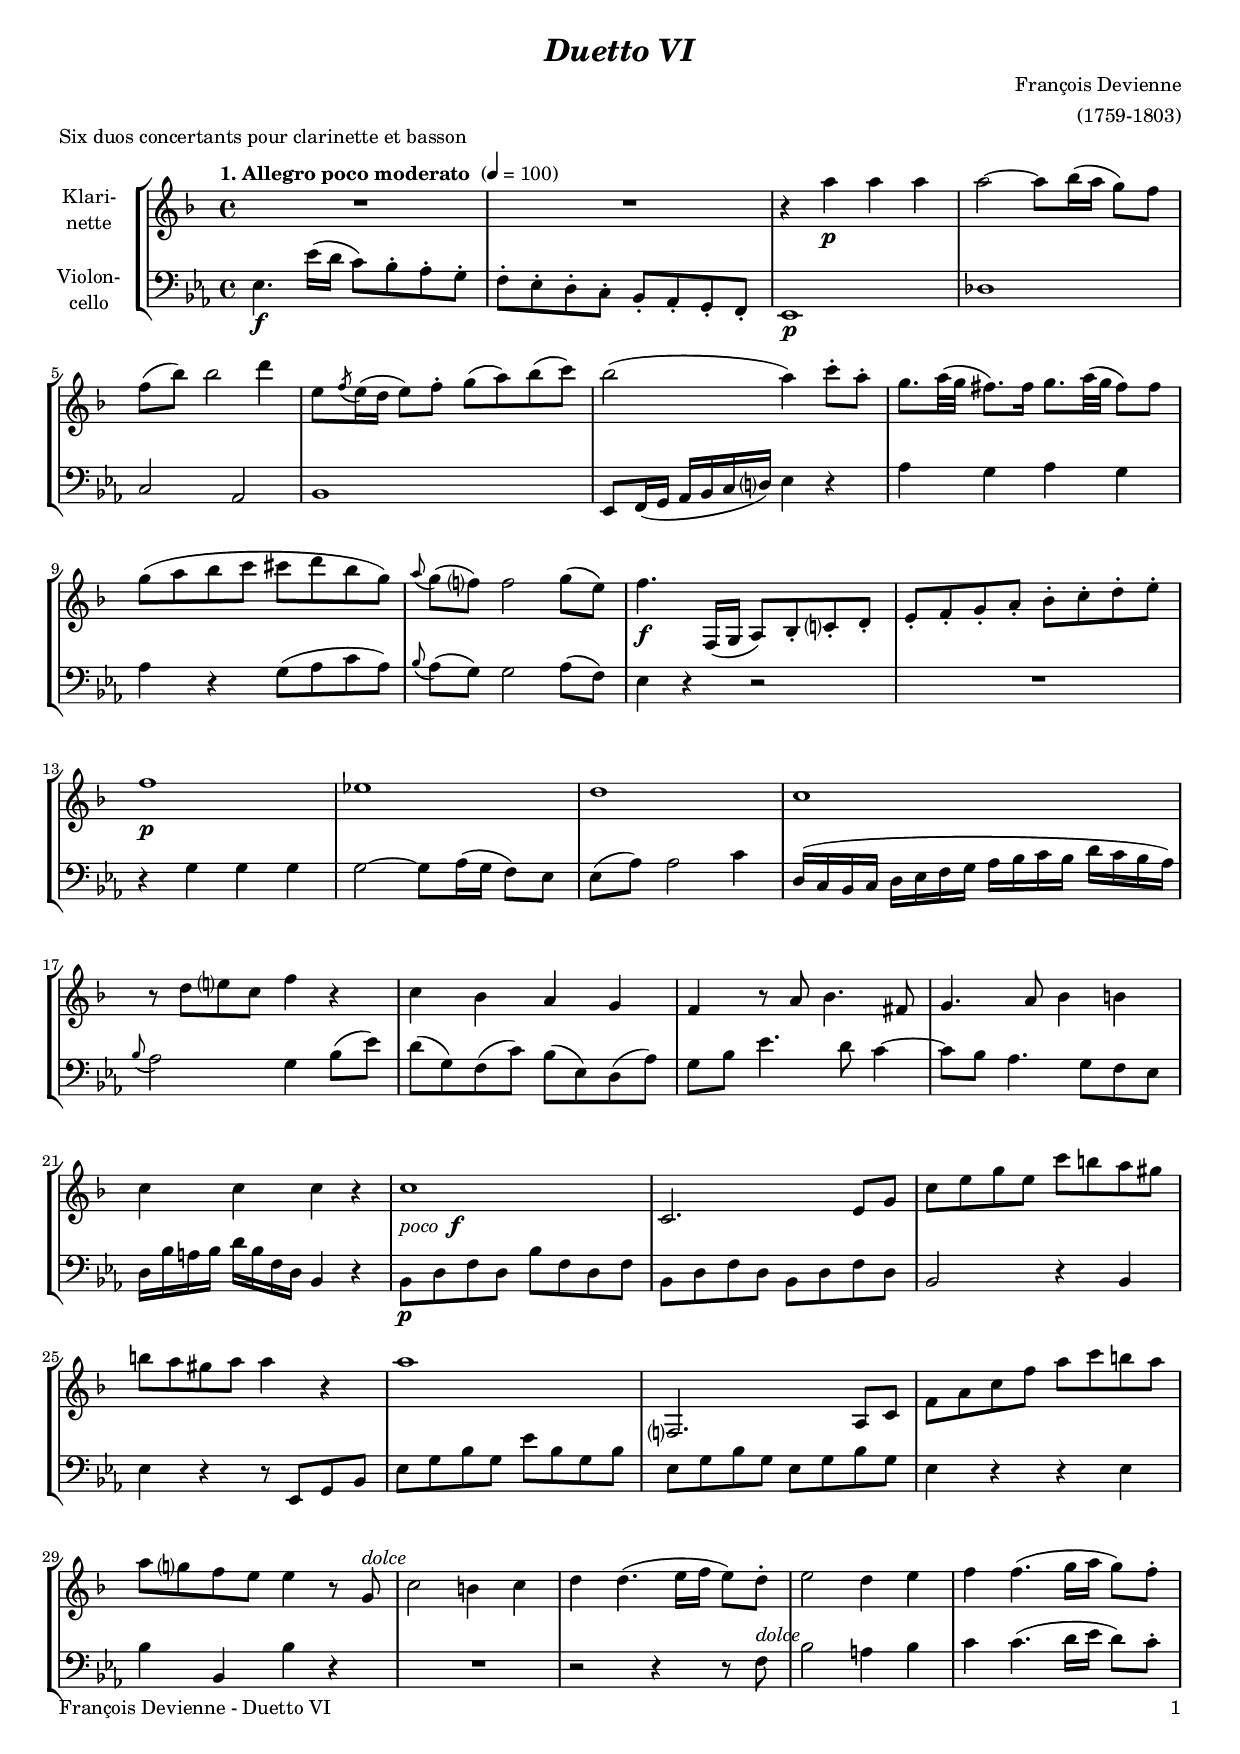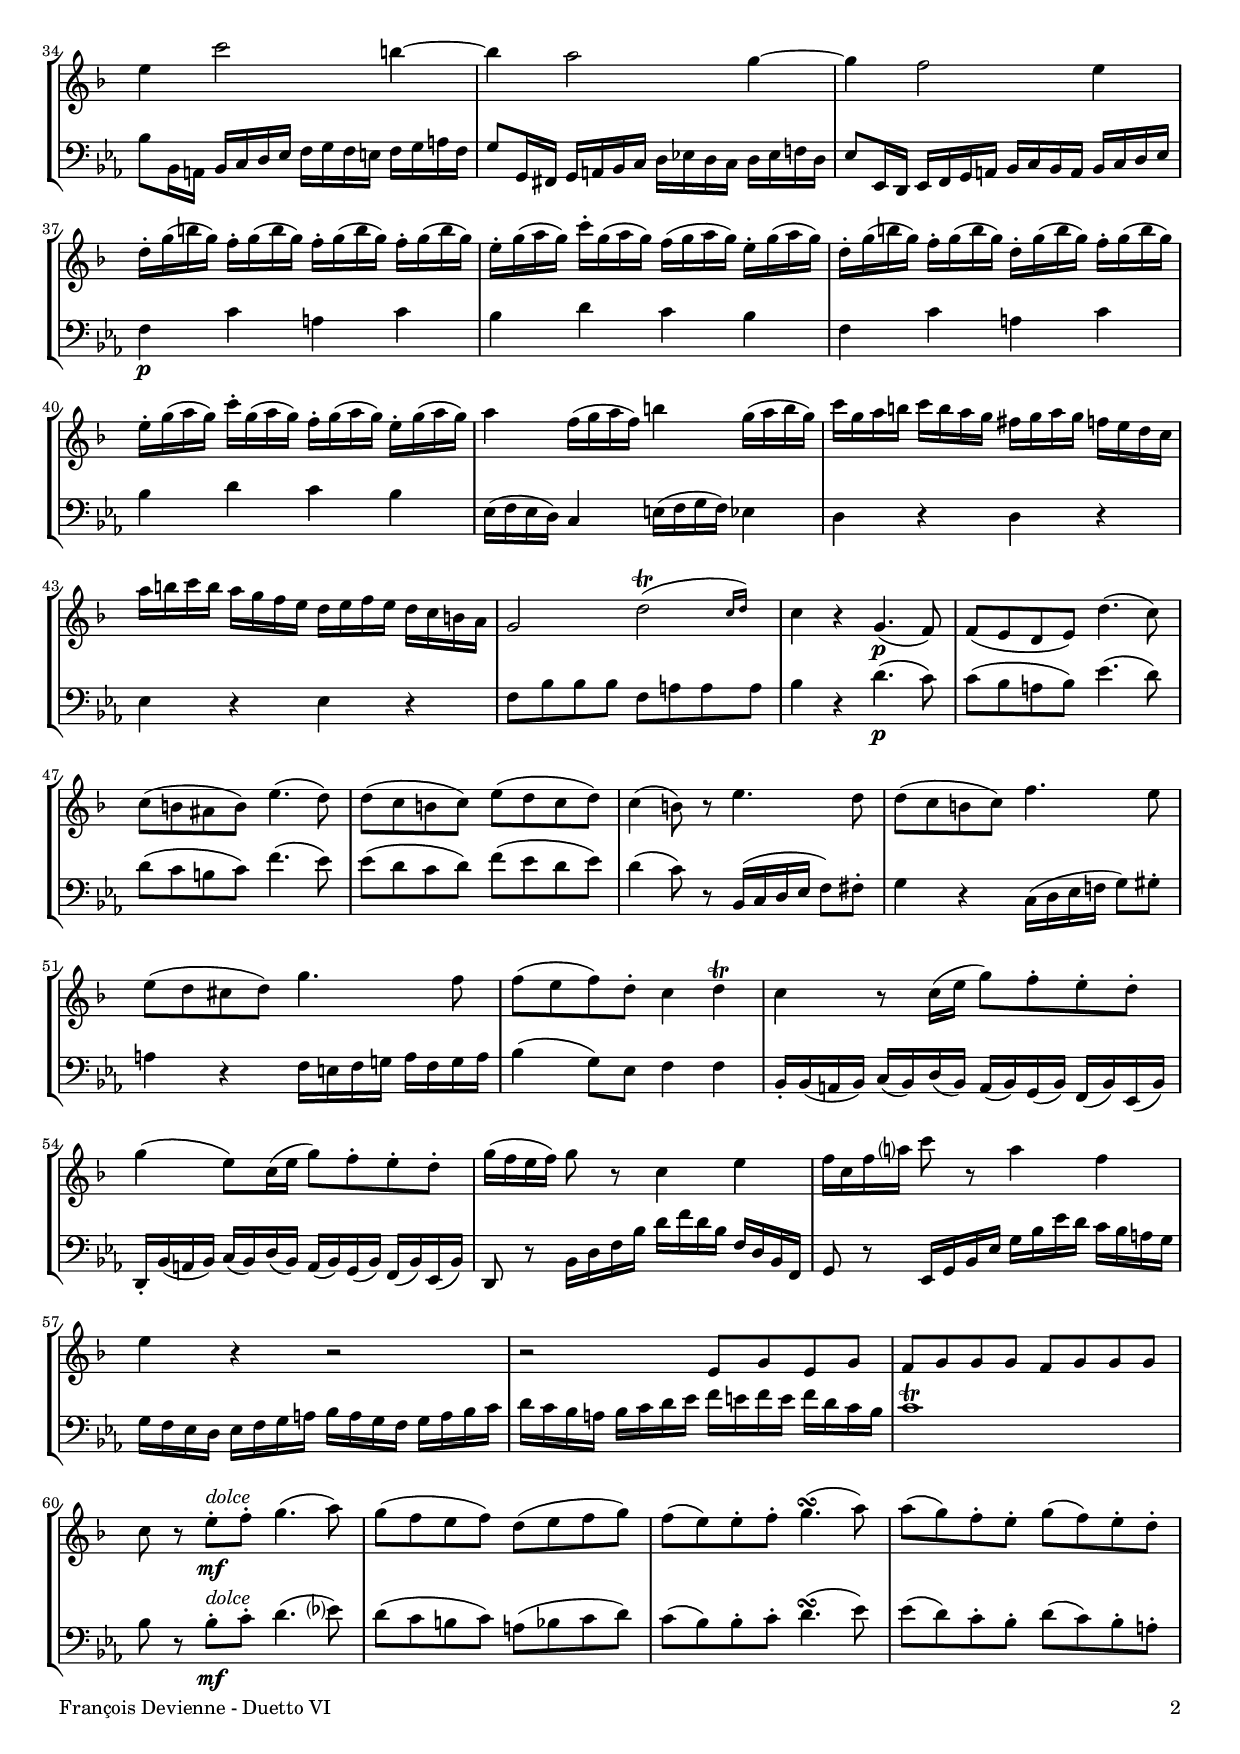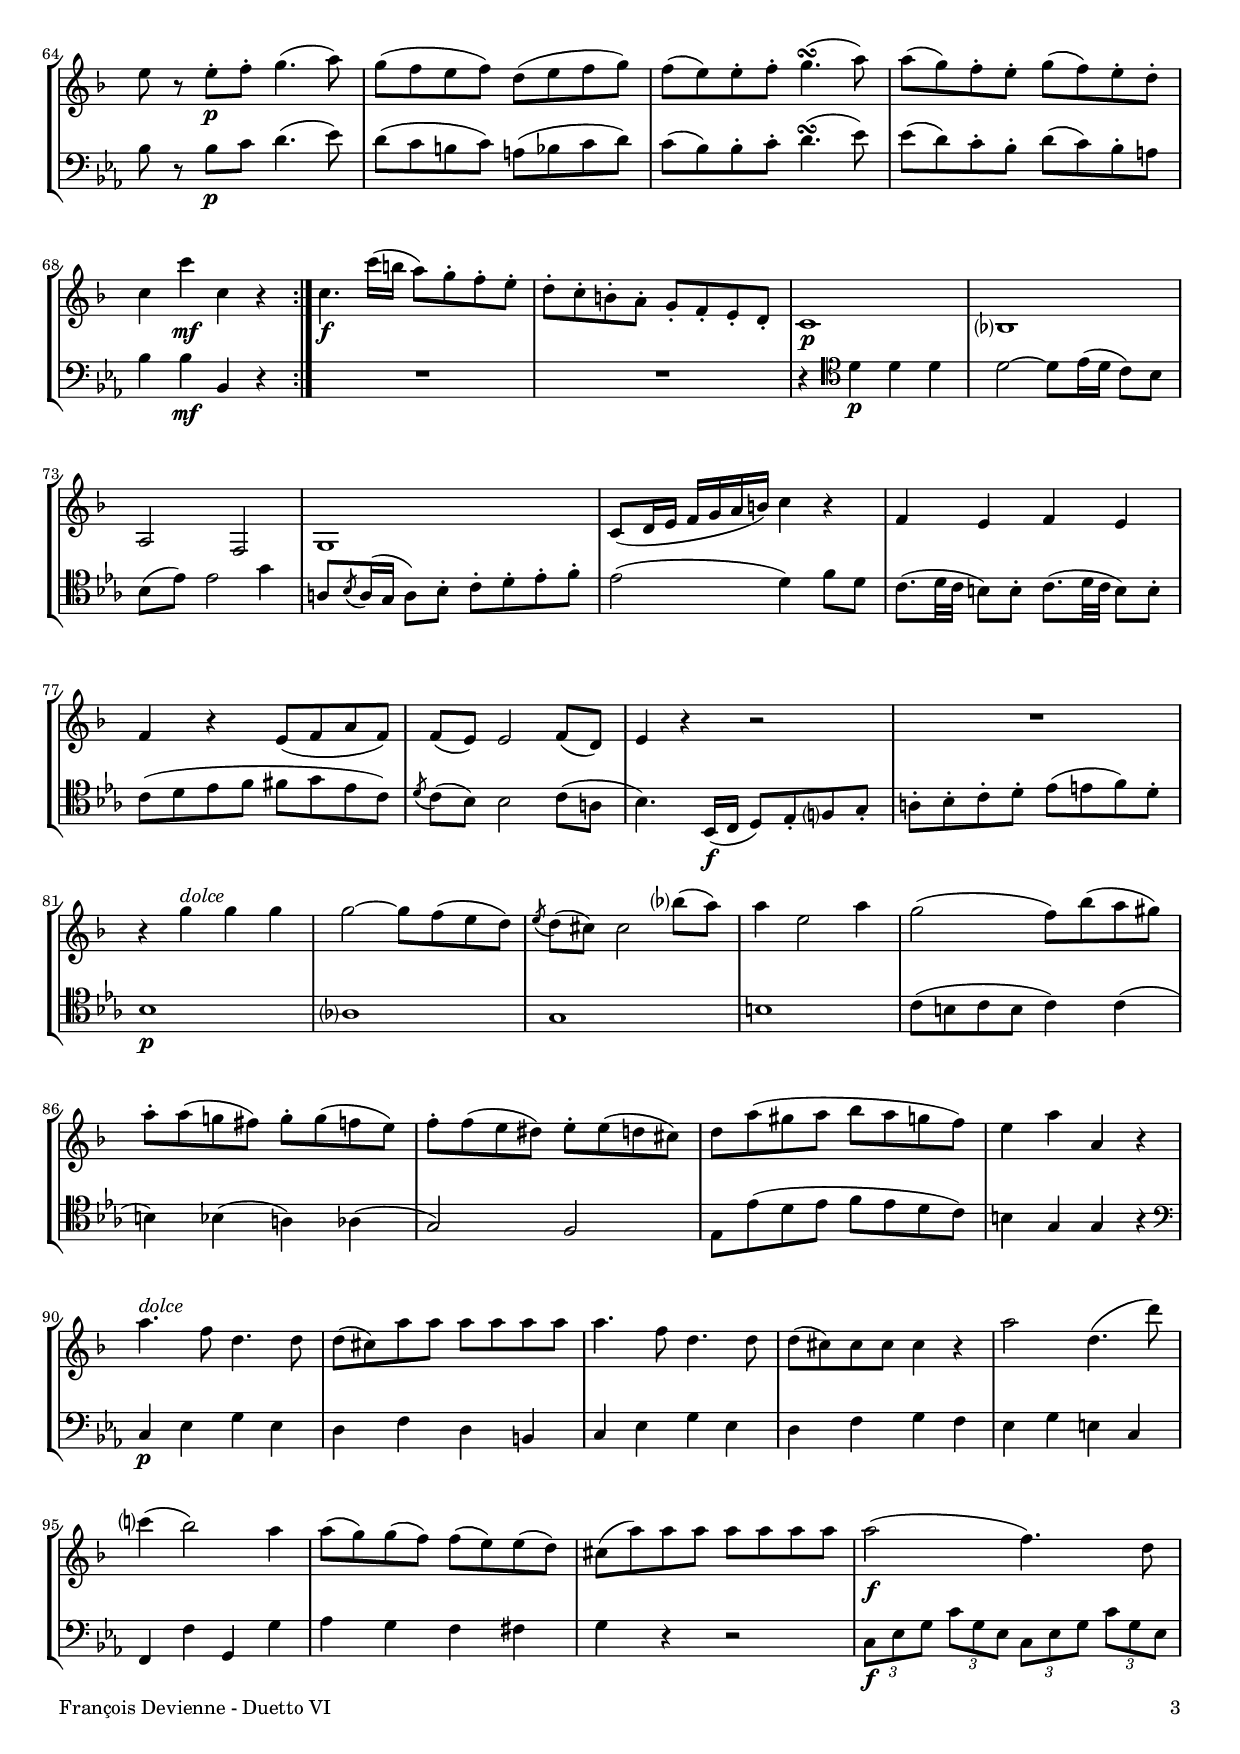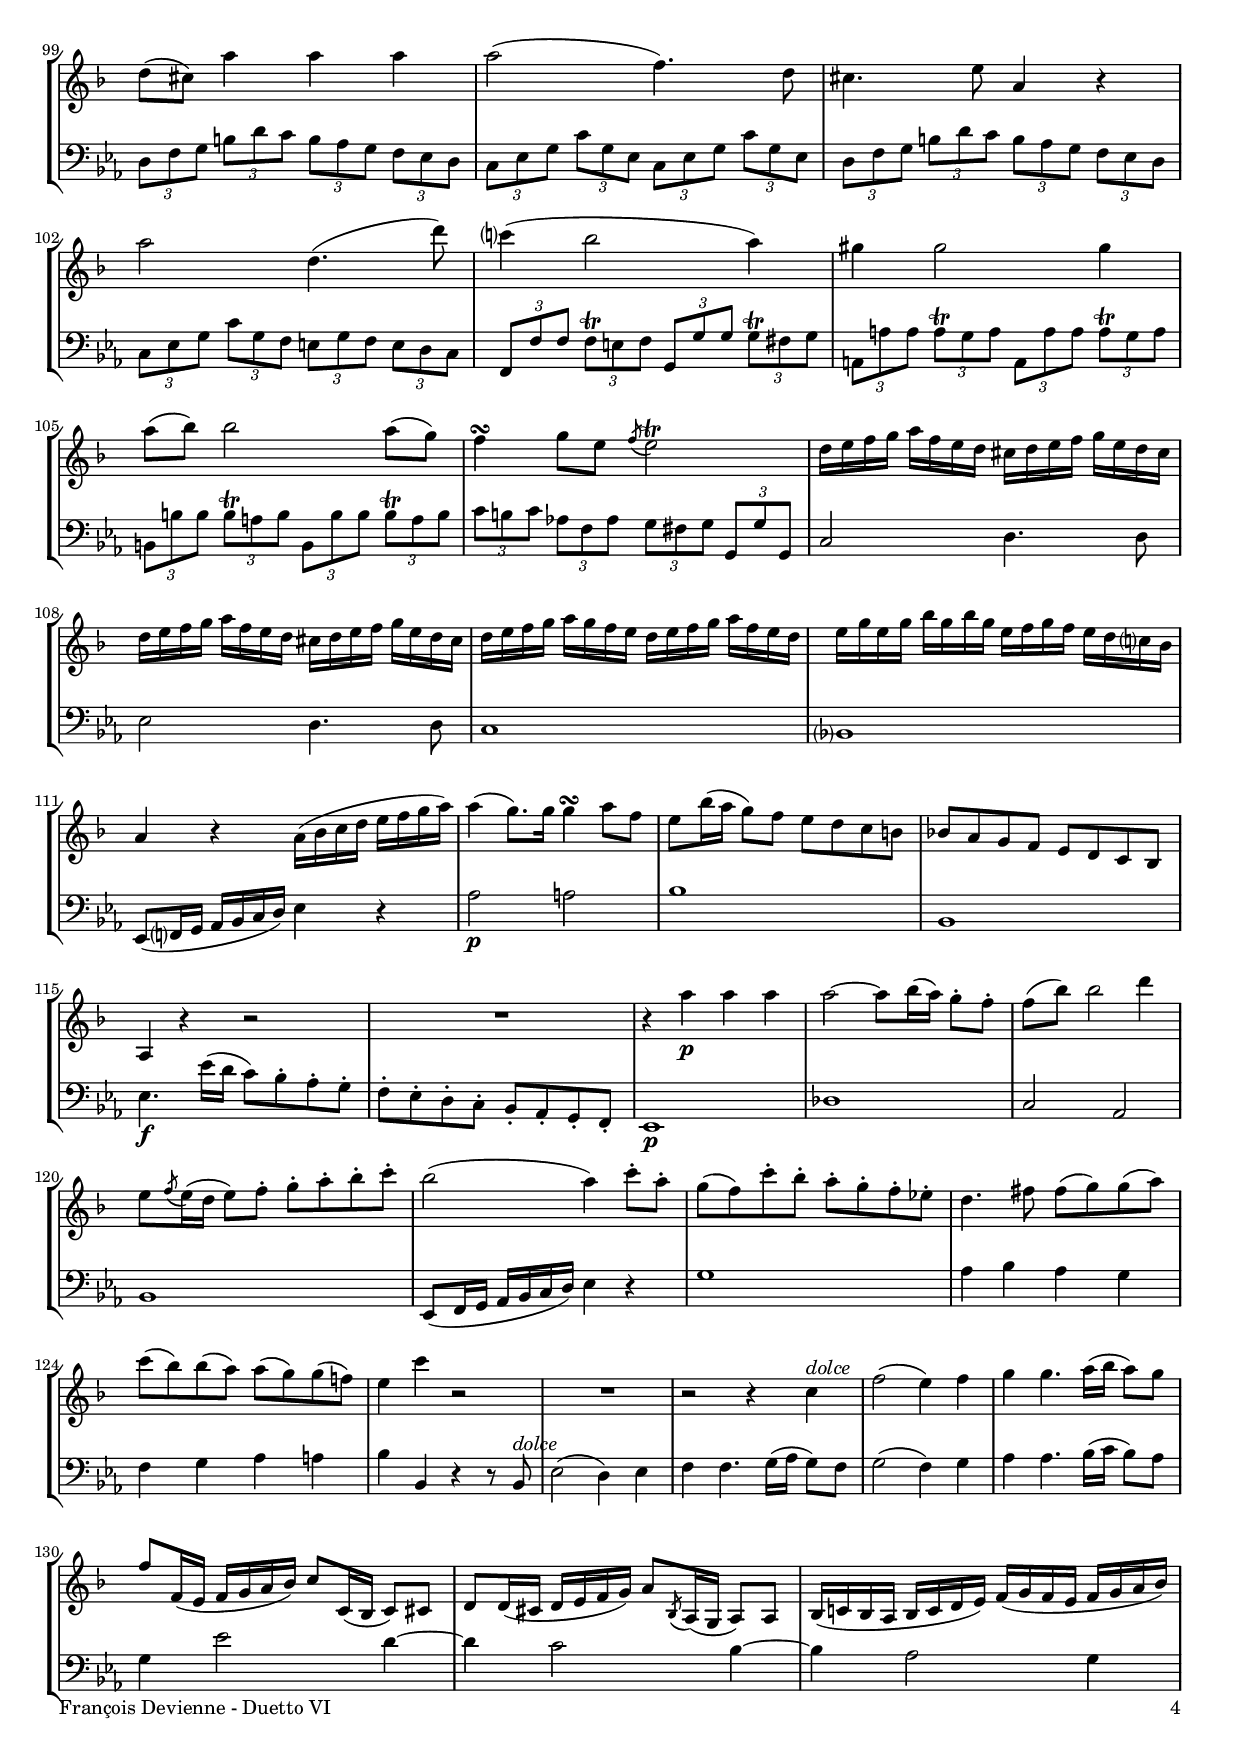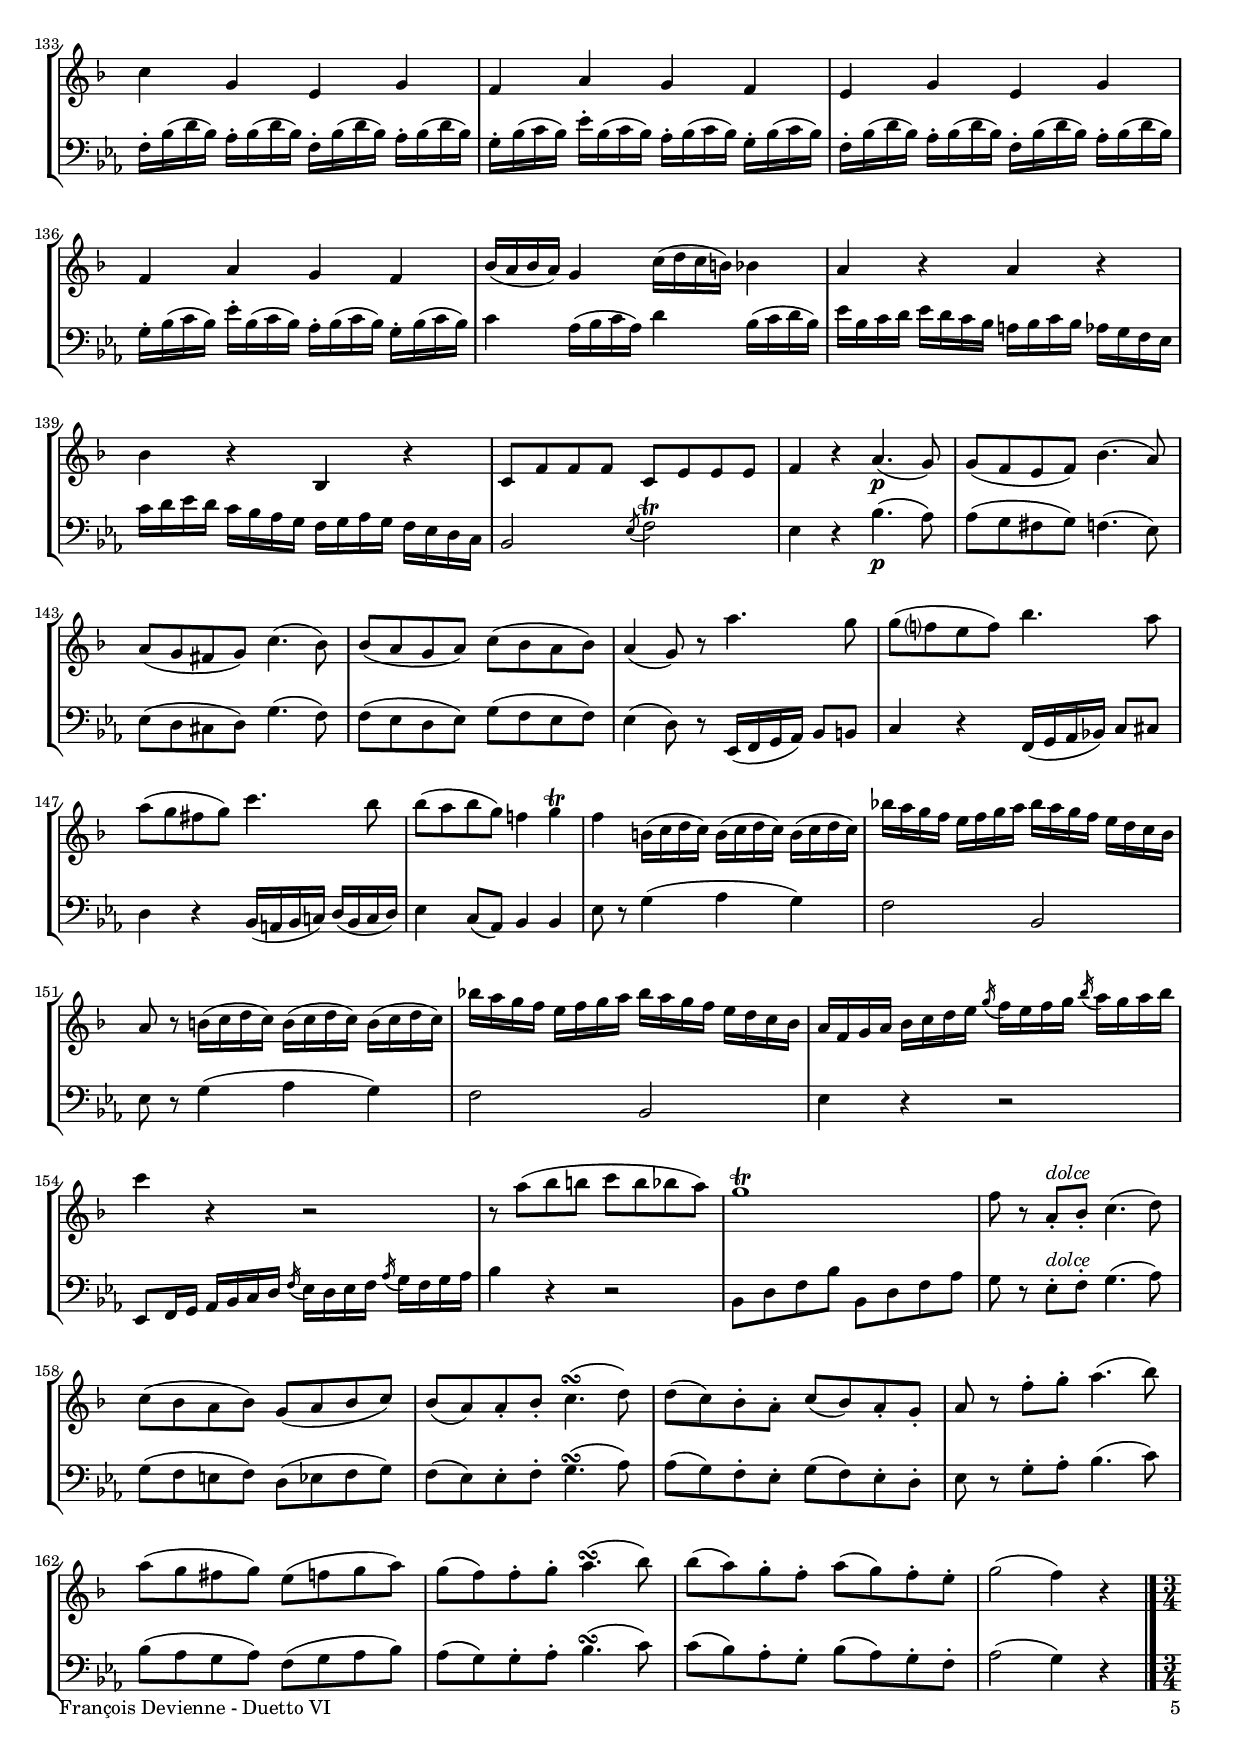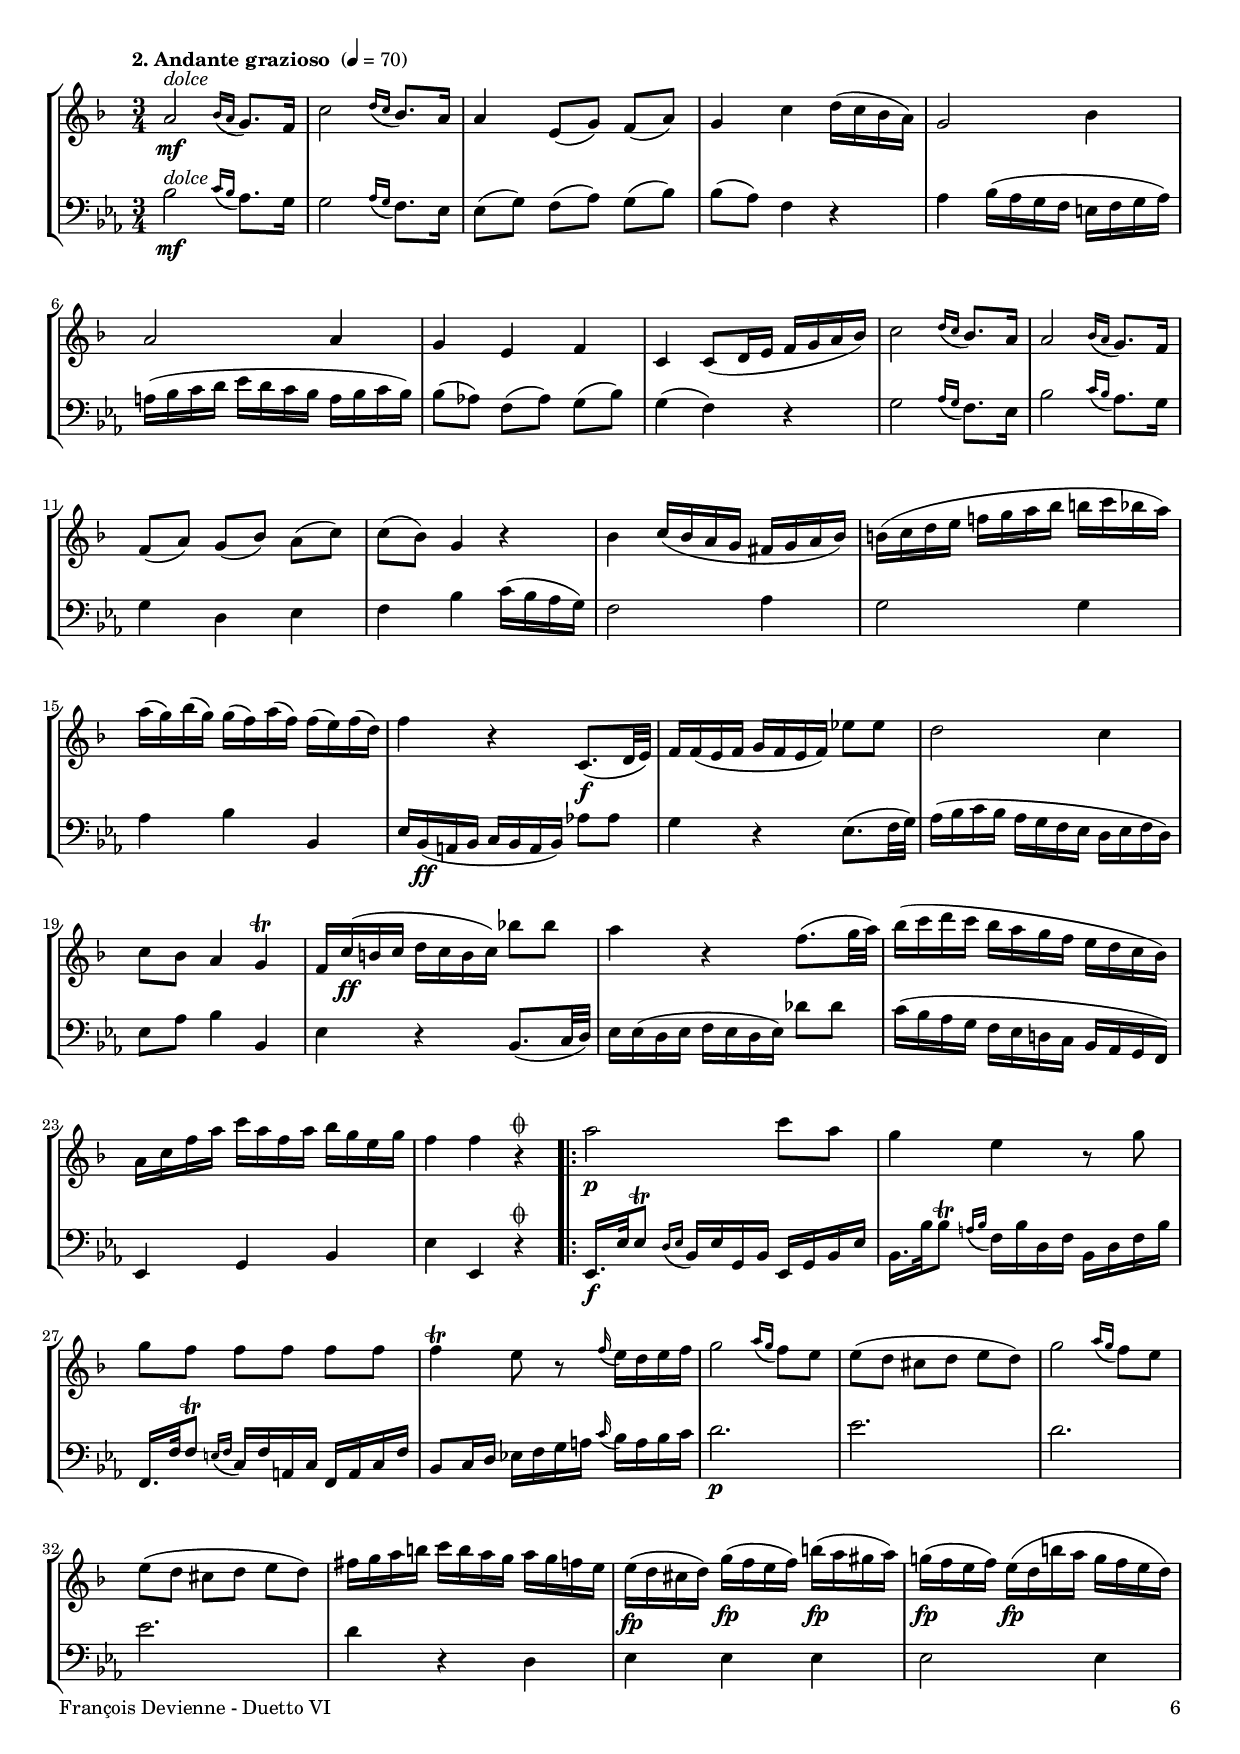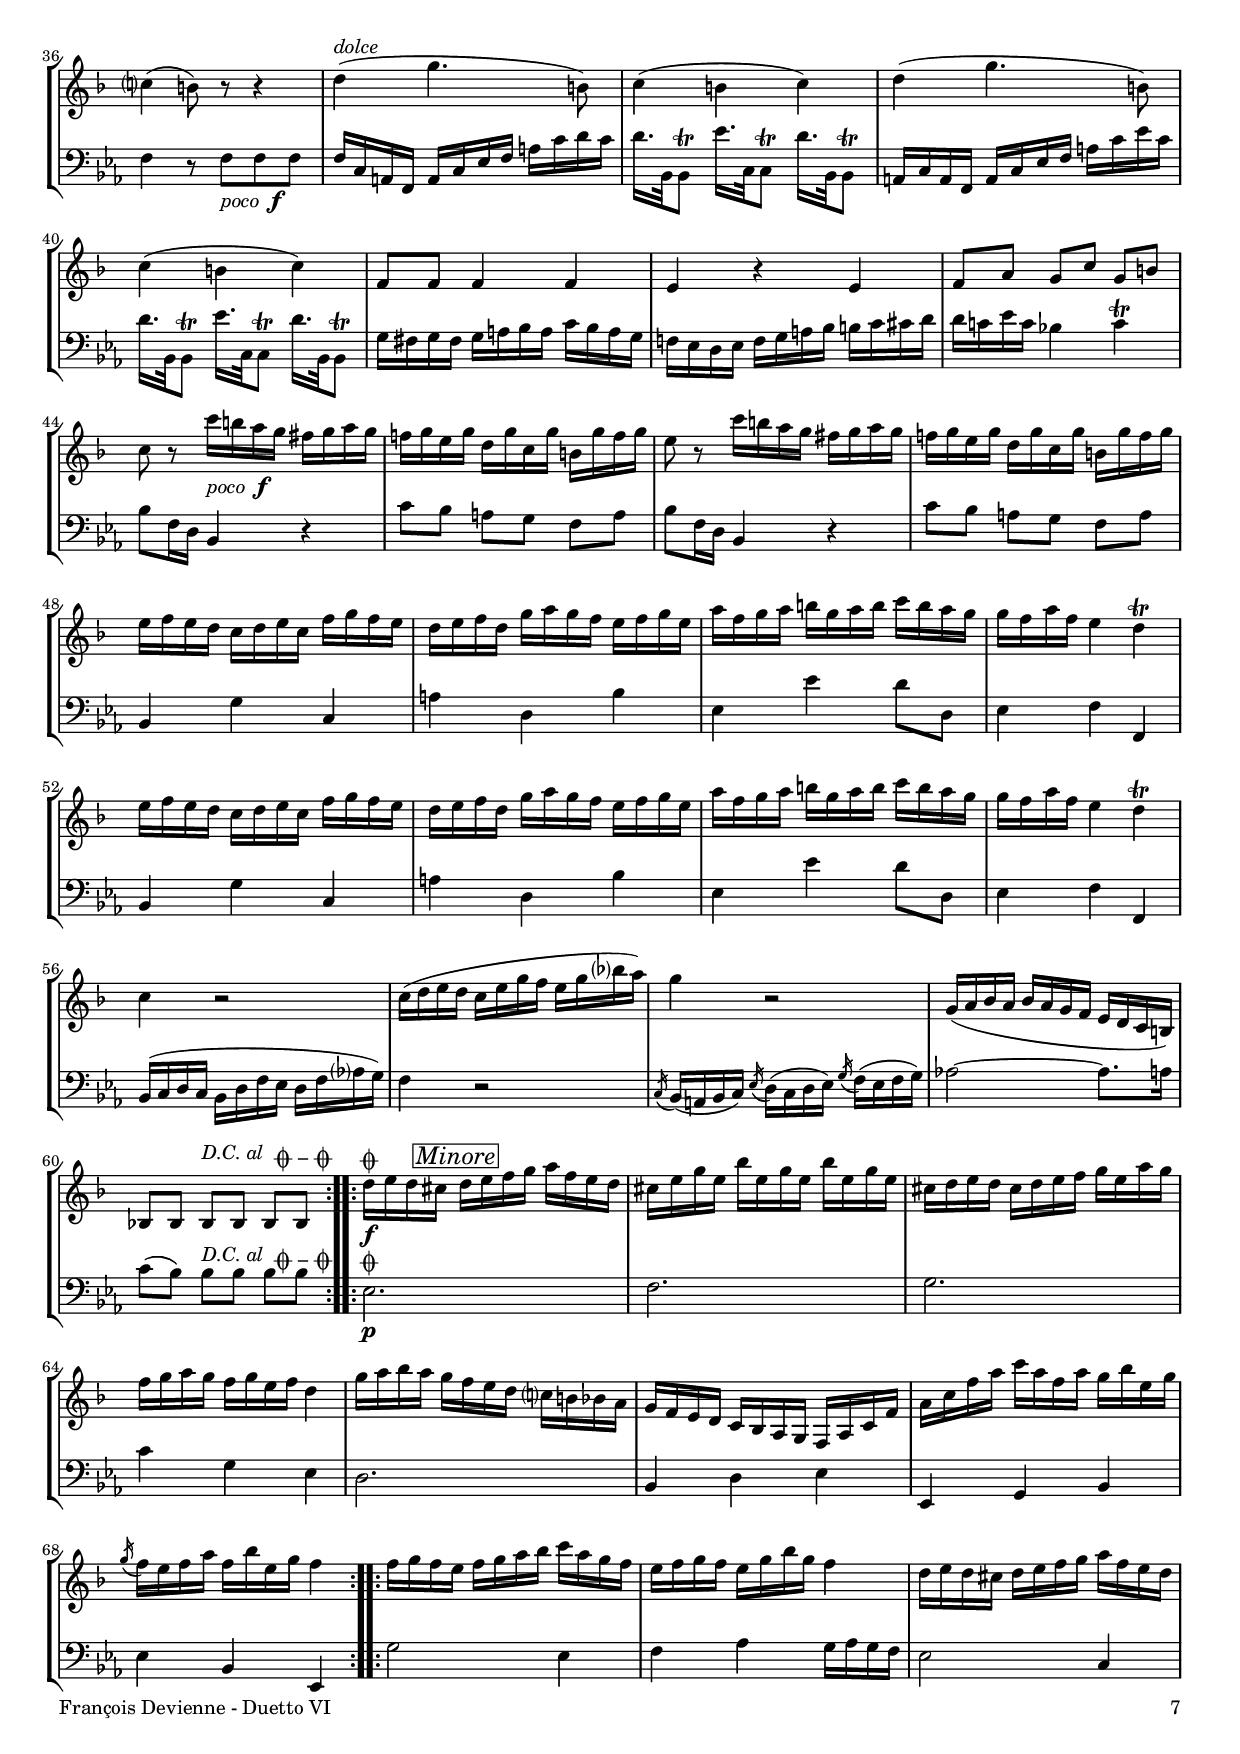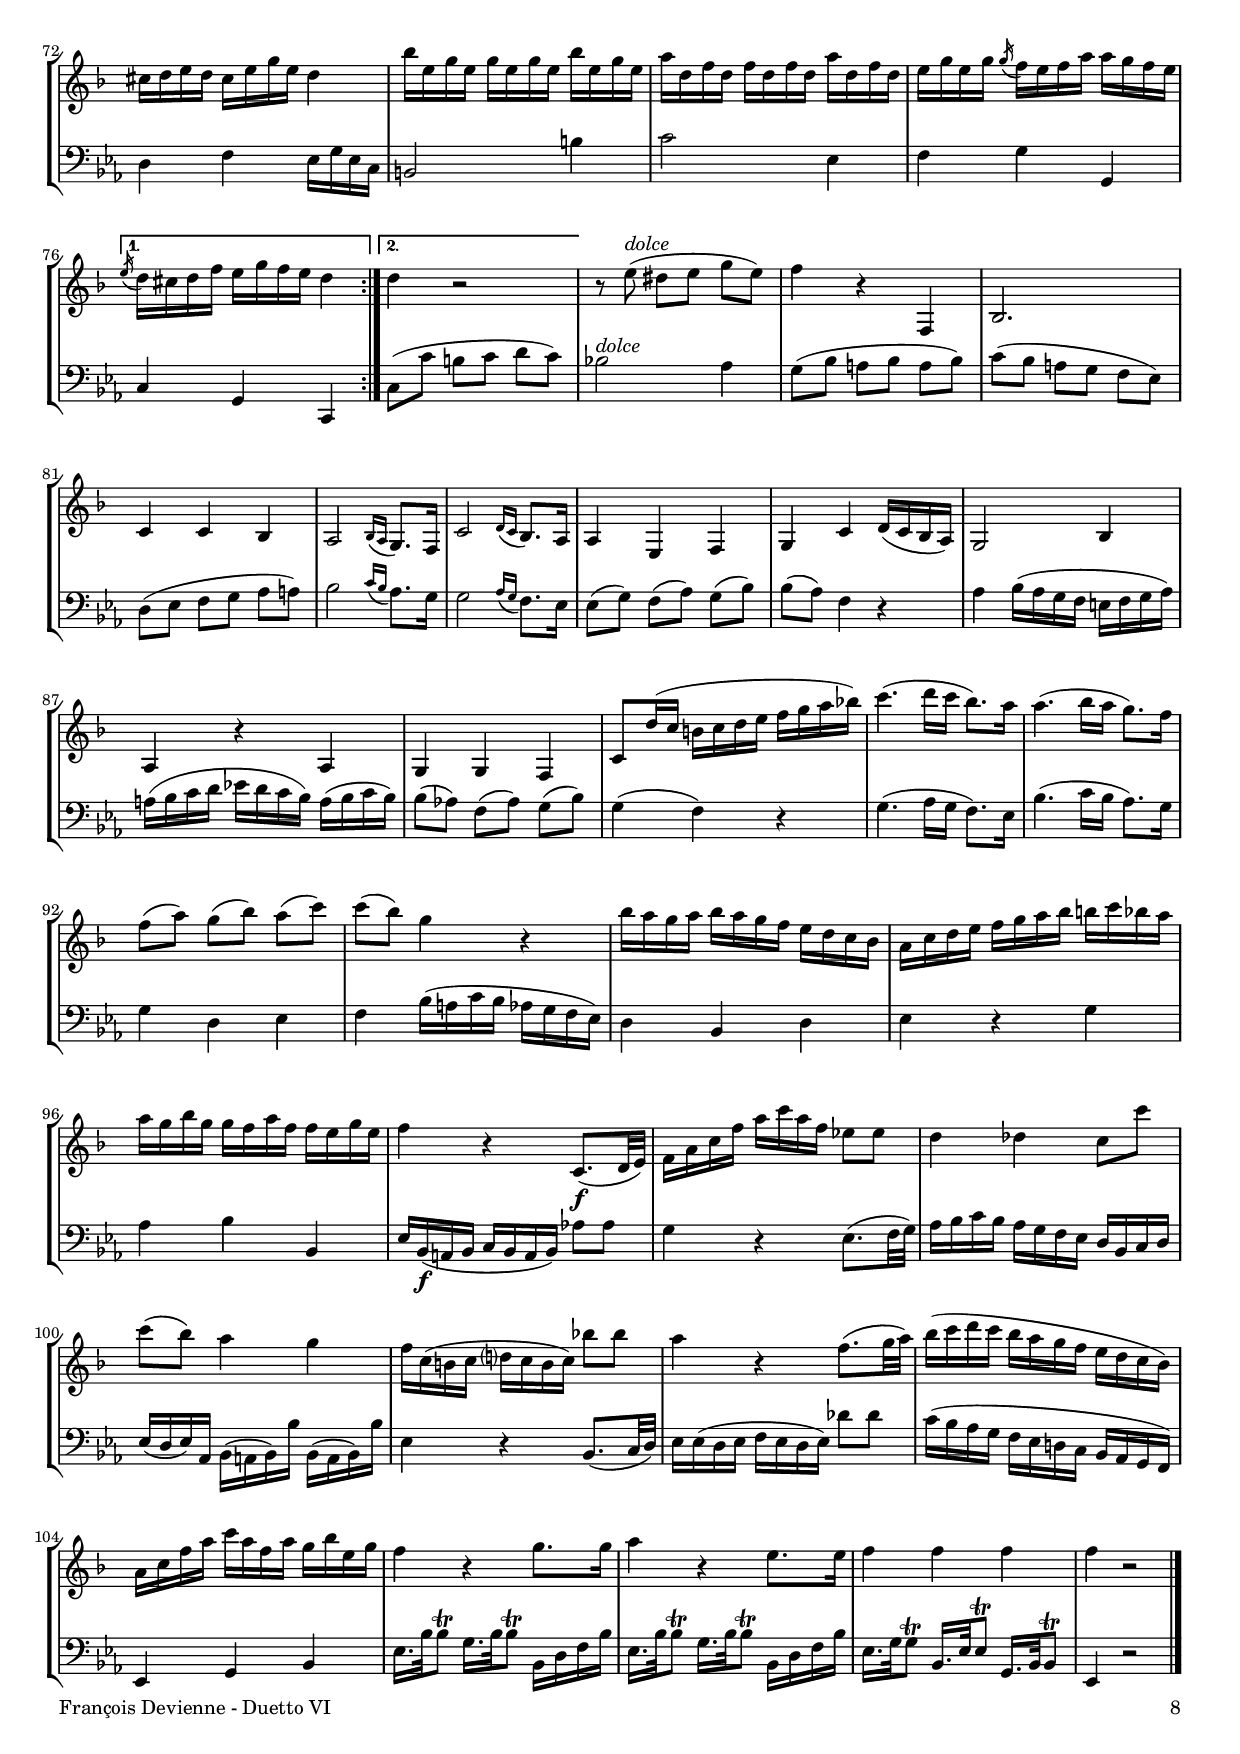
\version "2.18.2"
\include "deutsch.ly"
  
#(set-global-staff-size 17)

\header {
  title     = \markup \bold \italic "Duetto VI"
  composer  = "François Devienne"
  arranger  = "(1759-1803)"
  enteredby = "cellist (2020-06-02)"
  piece     = "Six duos concertants pour clarinette et basson"
}

voiceconsts = {
  \key f \major
  \time 4/4
  \clef "treble"
%  \numericTimeSignature
  \compressFullBarRests
  % Set default beaming for all staves
%  \set Timing.beamExceptions = #'()
%  \set Timing.baseMoment     = #(ly:make-moment 1 4)
%  \set Timing.beatStructure  = #'(1 1 1)
}

micl = "clarinet"
mifl = "flute"
miob = "oboe"
mifh = "french horn"
misx = "tenor sax"
mist = "string ensemble 1"
%miba = "cello"
miba = "bassoon"

introa = {            \tempo "1. Allegro poco moderato " 4=100 }
introb = { \pageBreak \tempo "2. Andante grazioso "      4=70 \time 3/4
           % Set default beaming for all staves
	   \set Timing.beamExceptions = #'()
	   \set Timing.baseMoment     = #(ly:make-moment 1 4)
	   \set Timing.beatStructure  = #'(1 1 1)
	   \set Score.currentBarNumber = #1
	 }

atem = \mark \markup \box \italic "a tempo"
coco = \markup { \italic "D.C. al "
		 \musicglyph #"scripts.coda"
		 \musicglyph #"scripts.tenuto"
		 \musicglyph #"scripts.coda" }
dolc = \markup \italic "dolce"
mino = \mark \markup \box \italic "Minore"
pocf = \markup { \italic "poco " \dynamic f }
prit = \mark \markup \box \italic "poco rit."

va = \relative c''' {
  \voiceconsts

  \introa
  \repeat volta 2 {
    R1*2
    r4 a\p a a
    a2~ a8 b16( a g8) f

    f( b) b2 d4
    e,8 \acciaccatura f e16( d e8) f-. g( a) b( c)
    b2( a4) c8-. a-.
    g8. a32( g fis8.) fis16 g8. a32( g fis8) fis

    g( a b c cis d b g)
    \appoggiatura a g( f?) f2 g8( e)
    f4.\f f,,16( g a8) b-. c?-. d-.
    e-. f-. g-. a-. b-. c-.d-. e-.
    f1\p

    es
    d
    c
    r8 d e? c f4 r

    c b a g
    f r8 a b4. fis8
    g4. a8 b4 h
    c c c r

    c1_\pocf
    c,2. e8 g
    c e g e c' h a gis

    h a gis a a4 r
    a1
    f,,?2. a8 c

    f a c f a c h a
    a g? f e e4 r8 g,^\dolc
    c2 h4 c
    d d4.( e16 f e8) d-.
    e2 d4 e

    f f4.( g16 a g8) f-.
    e4 c'2 h4~
    h a2 g4~

    g f2 e4
    d16-. g( h g) f-. g( h g) f-. g( h g) f-. g( h g)
    e-. g( a g) c-. g( a g) f( g a g) e-. g( a g)

    d-. g( h g) f-. g( h g) d-. g( h g) f-. g( h g)
    e-. g( a g) c-. g( a g) f-. g( a g) e-. g( a g)
    a4 f16( g a f) h4 g16( a h g)

    c g a h c h a g fis g a g f e d c
    a' h c h a g f e d e f e d c h a
    g2 \afterGrace d'(\trill { c16[ d]) }

    c4 r g4.(\p f8)
    f( e d e) d'4.( c8)
    c( h ais h) e4.( d8)
    d( c h c) e( d c d)

    c4( h8) r e4. d8
    d( c h c) f4. e8
    e( d cis d) g4. f8

    f( e f) d-. c4 d\trill
    c r8 c16( e g8) f-. e-. d-.
    g4( e8) c16( e g8) f-. e-. d-.

    g16( f e f) g8 r c,4 e
    f16 c f a? c8 r a4 f
    e r r2

    r e,8 g e g
    f g g g f g g g
    c r e-.^\dolc\mf f-. g4.( a8)
    g( f e f) d( e f g)

    f( e) e-. f-. g4.(\turn a8)
    a( g) f-. e-. g( f) e-. d-.
    e r e-.\p f-. g4.( a8)
    g( f e f) d( e f g)

    f( e) e-. f-. g4.(\turn a8)
    a( g) f-. e-. g( f) e-. d-.
    c4 c'\mf c, r
  }

  c4.\f c'16( h a8) g-. f-. e-.

  d-. c-. h-. a-. g-. f-. e-. d-.
  c1\p
  b?
  a2 f

  g1
  c8( d16 e f g a h) c4 r
  f, e f e

  f r e8( f a f)
  f( e) e2 f8( d)
  e4 r r2
  R1

  r4 g'^\dolc g g
  g2~ g8 f( e d)
  \acciaccatura e d( cis) cis2 b'?8( a)
  a4 e2 a4

  g2( f8) b( a gis)
  a-. a( g! fis) g-. g( f e)
  f-. f( e dis) e-. e( d cis)
  d a'( gis a b a g f)

  e4 a a, r
  a'4.^\dolc f8 d4. d8
  d( cis) a' a a a a a

  a4. f8 d4. d8
  d( cis) cis cis cis4 r
  a'2 d,4.( d'8)
  c?4( b2) a4

  a8( g) g( f) f( e) e( d)
  cis( a') a a a a a a
  a2(\f f4.) d8

  d( cis) a'4 a a
  a2( f4.) d8
  cis4. e8 a,4 r

  a'2 d,4.( d'8)
  c?4( b2 a4)
  gis gis2 gis4

  a8( b) b2 a8( g)
  f4\turn g8 e \acciaccatura f e2\trill
  d16 e f g a f e d cis d e f g e d cis

  d e f g a f e d cis d e f g e d cis
  d e f g a g f e d e f g a f e d

  e g e g b g b g e f g f e d c? b
  a4 r a16( b c d e f g a)

  a4( g8.) g16 g4\turn a8 f
  e b'16( a g8) f e d c h
  b! a g f e d c b

  a4 r r2
  R1
  r4 a''\p a a
  a2~ a8 b16( a) g8-. f-.

  f( b) b2 d4
  e,8 \acciaccatura f e16( d e8) f-. g-. a-. b-. c-.
  b2( a4) c8-. a-.
  g( f) c'-. b-. a-. g-. f-. es-.

  d4. fis8 fis( g) g( a)
  c( b) b( a) a( g) g( f!)
  e4 c' r2
  R1

  r2 r4 c,^\dolc
  f2( e4) f
  g g4. a16( b a8) g
  f f,16( e f g a b) c8 c,16( b c8) cis

  d d16( cis d e f g) a8 \acciaccatura b, a16( g a8) a
  b16( c! b a b c d e) f( g f e f g a b)
  c4 g e g

  f a g f
  e g e g

  f a g f
  b16( a b a) g4 c16( d c h) b4

  a r a r
  b r b, r

  c8 f f f c e e e
  f4 r a4.(\p g8)
  g( f e f) b4.( a8)
  a( g fis g) c4.( b8)

  b( a g a) c( b a b)
  a4( g8) r a'4. g8
  g( f? e f) b4. a8
  a( g fis g) c4. b8

  b( a b g) f!4 g\trill
  f h,16( c d c) h( c d c) h( c d c)
  b'! a g f e f g a b a g f e d c b

  a8 r h16( c d c) h( c d c) h( c d c)
  b'! a g f e f g a b a g f e d c b
  a f g a b c d e \acciaccatura g f e f g \acciaccatura b a g a b

  c4 r r2
  r8 a( b h c h b a)
  g1\trill
  f8 r a,-.^\dolc b-. c4.( d8)

  c( b a b) g( a b c)
  b( a) a-. b-. c4.(\turn d8)
  d( c) b-. a-. c( b) a-. g-.
  a r f'-. g-. a4.( b8)

  a( g fis g) e( f g a)
  g( f) f-. g-. a4.(\turn b8)
  b( a) g-. f-. a( g) f-. e-.
  g2( f4) r \bar "|."

  \introb
  a,2^\dolc\mf \appoggiatura { b16[ a] } g8. f16
  c'2 \appoggiatura { d16[ c]} b8. a16
  a4 e8( g) f( a)
  g4 c d16( c b a)

  g2 b4
  a2 a4
  g e f
  c c8( d16 e f g a b)

  c2 \appoggiatura { d16[ c] } b8. a16
  a2 \appoggiatura { b16[ a] } g8. f16
  f8( a) g( b) a( c)
  c( b) g4 r
  b c16( b a g fis g a b)

  h( c d e f! g a b h c b a)
  a( g) b( g) g( f) a( f) f( e) f( d)
  f4 r c,8.(\f d32 e)

  f16 f( e f g f e f) es'8 es
  d2 c4
  c8 b a4 g\trill
  f16 c'(\ff h c d c h c) b'!8 b

  a4 r f8.( g32 a)
  b16( c d c b a g f e d c b)
  a c f a c a f a b g e g
  f4 f r\coda
  \repeat volta 2 {
    a2\p c8 a
    g4 e r8 g
    g f f f f f

    f4\trill e8 r \appoggiatura f16 e d e f
    g2 \appoggiatura { a16[ g] } f8 e
    e( d cis d e d)
    g2 \appoggiatura { a16[ g]} f8 e
    e( d cis d e d)

    fis16 g a h c h a g a g f e
    e(\fp d cis d) g(\fp f e f) h(\fp a gis a)
    g!(\fp f e f) e(\fp d h' a g f e d)

    c?4( h8) r r4
    d(^\dolc g4. h,8)
    c4( h c)

    d( g4. h,8)
    c4( h c)
    f,8 f f4 f

    e r e
    f8 a g c g h
    c8 r c'16_\pocf h a g fis g a g

    f! g e g d g c, g' h, g' f g
    e8 r c'16 h a g fis g a g
    f! g e g d g c, g' h, g' f g

    e f e d c d e c f g f e
    d e f d g a g f e f g e
    a f g a h g a h c h a g

    g f a f e4 d\trill
    e16 f e d c d e c f g f e
    d e f d g a g f e f g e

    a f g a h g a h c h a g
    g f a f e4 d\trill
    c r2

    c16( d e d c e g f e g b? a)
    g4 r2
    g,16( a b a b a g f e d c h)
    b!8 b b^\coco b b b
  }
  \repeat volta 2 {
    d'16\coda\f e d cis \mino d e f g a f e d
    cis e g e b' e, g e b' e, g e

    cis d e d cis d e f g e a g
    f g a g f g e f d4
    g16 a b a g f e d c? h b a

    g f e d c b a g f a c f
    a c f a c a f a g b e, g
    \acciaccatura g f e f a f b e, g f4
  }
  \repeat volta 2 {
    f16 g f e f g a b c a g f
    e f g f e g b g f4
    d16 e d cis d e f g a f e d

    cis d e d cis e g e d4
    b'16 e, g e g e g e b' e, g e
    a d, f d f d f d a' d, f d

    e g e g \acciaccatura g f e f a a g f e
  }
  \alternative {
    {  \acciaccatura e d cis d f e g f e d4 }
    { d r2 }
  }

  r8 e(^\dolc dis e g e)
  f4 r f,,
  b2.

  c4 c b
  a2 \appoggiatura { b16[ a] } g8. f16
  c'2 \appoggiatura { d16[ c] } b8. a16
  a4 e f

  g c d16( c b a)
  g2 b4
  a r a

  g g f
  c'8 d'16( c h c d e f g a b!)
  c4.( d16 c b8.) a16

  a4.( b16 a g8.) f16
  f8( a) g( b) a( c)
  c( b) g4 r

  b16 a g a b a g f e d c b
  a c d e f g a b h c b a
  a g b g g f a f f e g e

  f4 r c,8.(\f d32 e)
  f16 a c f a c a f es8 es
  d4 des c8 c'

  c( b) a4 g
  f16 c( h c d? c h c) b'!8 b
  a4 r f8.( g32 a)

  b16( c d c b a g f e d c b)
  a c f a c a f a g b e, g
  f4 r g8. g16

  a4 r e8. e16
  f4 f f
  f r2 \bar "|."
}

vb = \relative c {
  \voiceconsts
  \clef "bass"
  
  \introa
  \repeat volta 2 {
    f4.\f f'16( e d8) c-. b-. a-.
    g-. f-. e-. d-. c-. b-. a-. g-.
    f1\p
    es'

    d2 b
    c1
    f,8 g16( a b c d e?) f4 r
    b a b a

    b r a8( b d b)
    \appoggiatura c b( a) a2 b8( g)
    f4 r r2
    R1
    r4 a a a

    a2~ a8 b16( a g8) f
    f( b) b2 d4
    e,16( d c d e f g a b c d c e d c b)
    \appoggiatura c8 b2 a4 c8( f)

    e( a,) g( d') c( f,) e( b')
    a c f4. e8 d4~
    d8 c b4. a8 g f
    e16 c' h c e c g e c4 r

    c8\p e g e c' g e g
    c, e g e c e g e
    c2 r4 c

    f r r8 f,8 a c
    f a c a f' c a c
    f, a c a f a c a

    f4 r r f
    c' c, c' r
    R1
    r2 r4 r8 g^\dolc
    c2 h4 c

    d d4.( e16 f e8) d-.
    c c,16 h c d e f g a g fis g a h g
    a8 a,16 gis a h c d e f! e d e f g! e

    f8 f,16 e f g a h c d c h c d e f
    g4\p d' h d
    c e d c

    g d' h d
    c e d c
    f,16( g f e) d4 fis16( g a g) f4

    e r e r
    f r f r
    g8 c c c g h h h

    c4 r e4.(\p d8)
    d( c h c) f4.( e8)
    e( d cis d) g4.( f8)
    f( e d e) g( f e f)

    e4( d8) r c,16( d e f g8) gis-.
    a4 r d,16( e f g! a8) ais-.
    h4 r g16 fis g a! h g a h

    c4( a8) f g4 g
    c,16-. c( h c) d( c) e( c) h( c) a( c) g( c) f,( c')
    e,-. c'( h c) d( c) e( c) h( c) a( c) g( c) f,( c')

    e,8 r c'16 e g c e g e c g e c g
    a8 r f16 a c f a c f e d c h a
    a g f e f g a h c h a g a h c d

    e d c h c d e f g fis g fis g e d c
    d1\trill
    c8 r c-.^\dolc\mf d-. e4.( f?8)
    e( d cis d) h( c d e)

    d( c) c-. d-. e4.(\turn f8)
    f( e) d-. c-. e( d) c-. h-.
    c r c8\p d e4.( f8)
    e( d cis d) h( c d e)

    d( c) c-. d-. e4.(\turn f8)
    f( e) d-. c-. e( d) c-. h
    c4 c\mf c, r
  }

  R1*2
  r4 \clef "tenor" e'\p e e
  e2~ e8 f16( e d8) c
  c( f) f2 a4

  h,8 \acciaccatura c h16( a h8) c-. d-. e-. f-. g-.
  f2( e4) g8 e
  d8.( e32 d cis8) cis-. d8.( e32 d cis8) cis-.

  d( e f g gis a f d)
  \acciaccatura e d( c) c2 d8( h
  c4.) c,16(\f d e8) f-. g? a-.
  h-. c-. d-. e-. f( fis g) e-.

  c1\p
  b?
  a
  cis

  d8( cis d cis d4) d(
  cis) c( h) b(
  a2) g
  f8 f'( e f g f e d)

  cis4 a a r \clef "bass"
  d,\p f a f
  e g e cis

  d f a f
  e g a g
  f a fis d
  g, g' a, a'

  b a g gis
  a r r2
  \tuplet 3/2 4 {
    d,8\f f a d a f d f a d a f

    e g a cis e d cis b a g f e
    d f a d a f d f a d a f
    e g a cis e d cis b a g f e

    d f a d a g fis a g fis e d
    g, g' g g\trill fis g a, a' a a\trill gis a
    h, h' h h\trill a h h, h' h h\trill a h

    cis, cis'! cis cis\trill h cis cis, cis' cis cis\trill h cis
    d cis d b! g b a gis a a, a' a,
  }
  d2 e4. e8

  f2 e4. e8
  d1

  c?
  f,8( g?16 a b c d e) f4 r

  b2\p h
  c1
  c,

  f4.\f f'16( e d8) c-. b-. a-.
  g-. f-. e-. d-. c-. b-. a-. g-.
  f1\p
  es'

  d2 b
  c1
  f,8( g16 a b c d e) f4 r
  a1

  b4 c b a
  g a b h
  c c, r r8 c^\dolc
  f2( e4) f

  g g4. a16( b a8) g
  a2( g4) a
  b b4. c16( d c8) b
  a4 f'2 e4~

  e d2 c4~
  c b2 a4
  g16-. c( e c) b-. c( e c) g-. c( e c) b-. c( e c)

  a-. c( d c) f-. c( d c) b-. c( d c) a-. c( d c)
  g-. c( e c) b-. c( e c) g-. c( e c) b-. c( e c)

  a-. c( d c) f-. c( d c) b-. c( d c) a-. c( d c)
  d4 b16( c d b) e4 c16( d e c)

  f c d e f e d c h c d c b a g f
  d' e f e d c b a g a b a g f e d

  c2 \acciaccatura f8 g2\trill
  f4 r c'4.(\p b8)
  b( a gis a) g4.( f8)
  f( e dis e) a4.( g8)

  g( f e f) a( g f g)
  f4( e8) r f,16( g a b) c8 cis
  d4 r g,16( a b c!) d8 dis
  e4 r c16( h c d!) e( c d e)

  f4 d8( b) c4 c
  f8 r a4( b a)
  g2 c,

  f8 r a4( b a)
  g2 c,
  f4 r r2

  f,8 g16 a b c d e \acciaccatura g f e f g \acciaccatura b a g a b
  c4 r r2
  c,8 e g c c, e g b
  a r8 f-.^\dolc g-. a4.( b8)

  a( g fis g) e( f g a)
  g( f) f-. g-. a4.(\turn b8)
  b( a) g-. f-. a( g) f-. e-.
  f r a-. b-. c4.( d8)

  c( b a b) g( a b c)
  b( a) a-. b-. c4.(\turn d8)
  d( c) b-. a-. c( b) a-. g-.
  b2( a4) r \bar "|."

  \introb
  c2^\dolc\mf \appoggiatura { d16[ c] } b8. a16
  a2 \appoggiatura { b16[ a] } g8. f16
  f8( a) g( b) a( c)
  c( b) g4 r
  b c16( b a g fis g a b)
  h( c d e f e d c h c d c)
  c8( b!) g( b) a( c)
  a4( g) r

  a2 \appoggiatura { b16[ a] } g8. f16
  c'2 \appoggiatura { d16[ c] } b8. a16
  a4 e f
  g c d16( c b a)
  g2 b4

  a2 a4
  b c c,
  f16 c(\ff h c d c h c) b'!8 b

  a4 r f8.( g32 a)
  b16( c d c b a g f e f g e)
  f8 b c4 c,
  f r c8.( d32 e)

  f16 f( e f g f e f) es'8 es
  d16( c b a g f e! d c b a g)
  f4 a c
  f f, r\coda
  \repeat volta 2 {
    f16.\f f'32 f8\trill \appoggiatura { e16[ f] } c f a, c f, a c f
    c16. c'32 c8\trill \appoggiatura { h16[ c] } g c e, g c, e g c
    g,16. g'32 g8\trill \appoggiatura { fis16[ g] } d g h, d g, h d g

    c,8 d16 e f! g a h \appoggiatura d c h c d
    e2.\p
    f
    e
    f

    e4 r e,
    f f f
    f2 f4

    g r8 g[_\pocf g g]
    g16 d h g h d f g h d e d
    e16. c,32 c8\trill f'16. d,32 d8\trill e'16. c,32 c8\trill

    h16 d h g h d f g h d f d
    e16. c,32 c8\trill f'16. d,32 d8\trill e'16. c,32 c8\trill
    a'16 gis a gis a h c h d c h a

    g! f e f g a h c cis d dis e
    e d! f d c!4 d\trill
    c8 g16 e c4 r

    d'8 c h a g h
    c g16 e c4 r
    d'8 c h a g h

    c,4 a' d,
    h' e, c'
    f, f' e8 e,

    f4 g g,
    c a' d,
    h' e, c'

    f, f' e8 e,
    f4 g g,
    c16( d e d c e g f e g b? a)

    g4 r2
    \acciaccatura d16 c( h c d) \acciaccatura f e( d e f) \acciaccatura a g( f g a)
    b!2~ b8. h16
    d8( c) c^\coco c c c
  }
  \repeat volta 2 {
    << { s4\coda \mino s2 } \\ f,2.\p >>
    g

    a
    d4 a f
    e2.

    c4 e f
    f, a c
    f c f,
  }
  \repeat volta 2 {
    a'2 f4
    g b a16 b a g
    f2 d4

    e g f16 a f d
    cis2 cis'4
    d2 f,4

    g a a,
  }
  \alternative {
    { \grace s16 d4 a d, }
    { d'8( d' cis d e d) }
  }

  c!2^\dolc b4
  a8( c h c h c)
  d( c h a g f)

  e( f g a b h)
  c2 \appoggiatura { d16[ c] } b8. a16
  a2 \appoggiatura { b16[ a] } g8. f16
  f8( a) g( b) a( c)

  c( b) g4 r
  b c16( b a g fis g a b)
  h( c d e f! e d c) h( c d c)

  c8( b!) g( b) a( c)
  a4( g) r
  a4.( b16 a g8.) f16

  c'4.( d16 c b8.) a16
  a4 e f
  g c16( h d c b a g f)

  e4 c e
  f r a
  b c c,

  f16 c(\f h c d c h c) b'!8 b
  a4 r f8.( g32 a)
  b16 c d c b a g f e c d e

  f( e f) b, c( h c) c' c,( h c) c'
  f,4 r c8.( d32 e)
  f16 f( e f g f e f) es'8 es

  d16( c b a g f e! d c b a g)
  f4 a c
  f16. c'32 c8\trill a16. c32 c8\trill c,16 e g c

  f,16. c'32 c8\trill a16. c32 c8\trill c,16 e g c
  f,16. a32 a8\trill c,16. f32 f8\trill a,16. c32 c8\trill
  f,4 r2 \bar "|."
}


music = \new StaffGroup <<
      \new Staff {
	\set Staff.midiInstrument = \micl
	\set Staff.instrumentName = \markup \center-column { "Klari-" "nette" }
	\transpose f f { \va }
      }

      \new Staff {
	\set Staff.midiInstrument = \miba
	\set Staff.instrumentName = \markup \center-column { "Violon-" "cello" }
	\transpose f es { \vb }
      }
>>

\book {
   \paper {
    print-page-number = ##t
    print-first-page-number = ##t
    ragged-last-bottom = ##f
    oddHeaderMarkup = \markup \null
    evenHeaderMarkup = \markup \null
    oddFooterMarkup = \markup {
      \fill-line {
        \on-the-fly #print-page-number-check-first
        "François Devienne - Duetto VI" \fromproperty #'page:page-number-string
      }
    }
    evenFooterMarkup = \oddFooterMarkup
  } \score {
    \music
    \layout {}
  }

  \score {
    \unfoldRepeats \music

    \midi {
      \context {
        \Score
      }
    }
  }
}